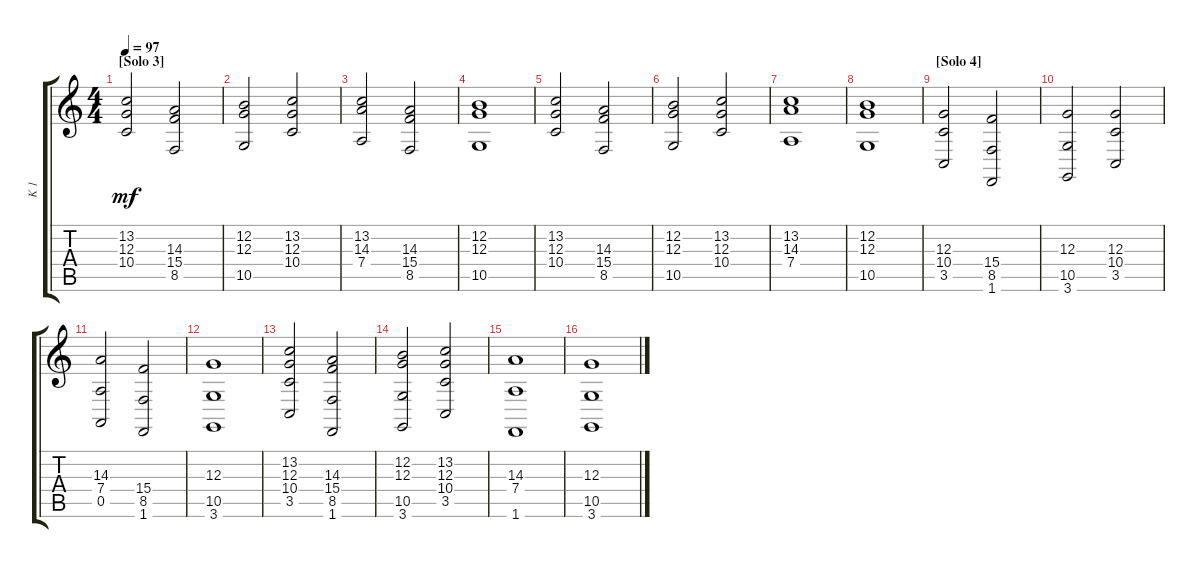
\track ("K 1" "K 1") {instrument stringensemble1}
\staff {score tabs}
\tuning (E4 B3 G3 D3 A2 E2) {hide}
\ts (4 4)
\section ("" "[Solo 3]")
\tempo 97
\clef g2
\ks c
(13.2 12.3 10.4).2{dy mf} (14.3 15.4 8.5).2 |
(12.2 12.3 10.5).2 (13.2 12.3 10.4).2 |
(13.2 14.3 7.4).2 (14.3 15.4 8.5).2 |
(12.2 12.3 10.5).1 |
(13.2 12.3 10.4).2 (14.3 15.4 8.5).2 |
(12.2 12.3 10.5).2 (13.2 12.3 10.4).2 |
(13.2 14.3 7.4).1 |
(12.2 12.3 10.5).1 |
\section ("" "[Solo 4]")
(12.3 10.4 3.5).2 (15.4 8.5 1.6).2 |
(12.3 10.5 3.6).2 (12.3 10.4 3.5).2 |
(14.3 7.4 0.5).2 (15.4 8.5 1.6).2 |
(12.3 10.5 3.6).1 |
(13.2 12.3 10.4 3.5).2 (14.3 15.4 8.5 1.6).2 |
(12.2 12.3 10.5 3.6).2 (13.2 12.3 10.4 3.5).2 |
(14.3 7.4 1.6).1 |
(12.3 10.5 3.6).1
